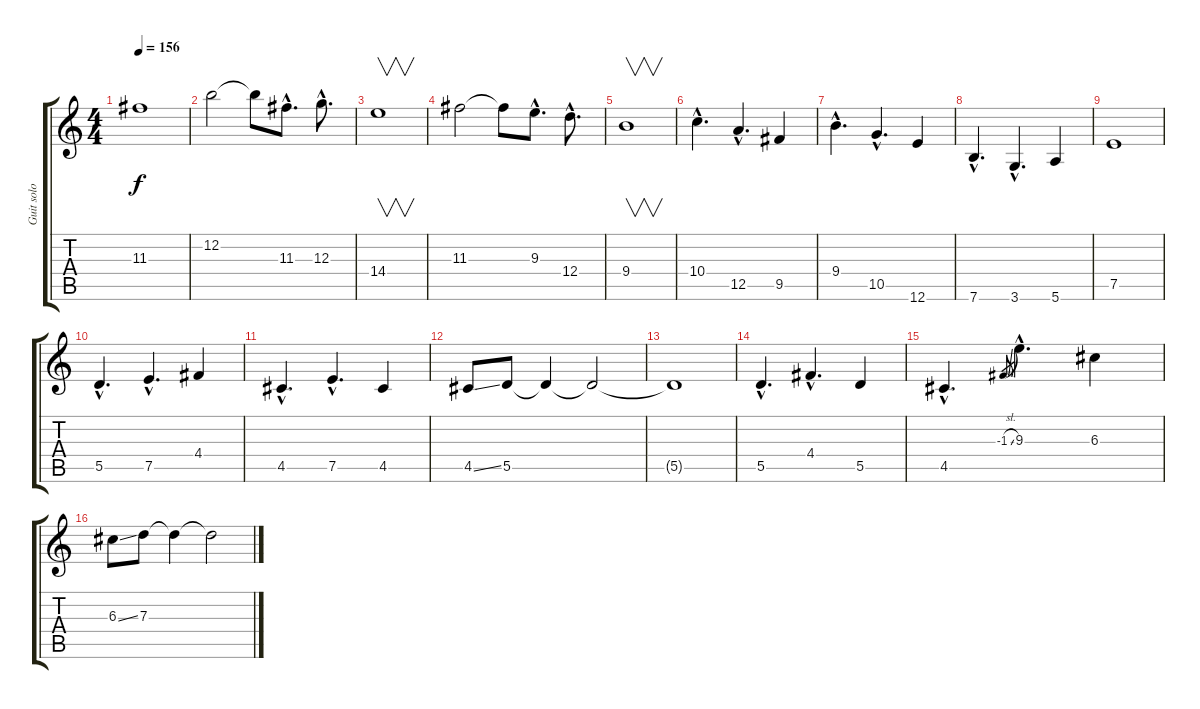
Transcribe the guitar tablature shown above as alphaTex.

\track ("Guit solo 2" "Guit solo ") {instrument overdrivenguitar}
\staff {score tabs}
\tuning (E4 B3 G3 D3 A2 E2) {hide}
\ts (4 4)
\tempo 156
\clef g2
\ks c
11.3{t}.1{dy f} |
12.2.2 12.2{t}.8 11.3{hac}.8{d} 12.3{hac}.8{d} |
14.4.1{v} |
11.3.2 11.3{t}.8 9.3{hac}.8{d} 12.4{hac}.8{d} |
9.4.1{v} |
10.4{hac}.4{d} 12.5{hac}.4{d} 9.5.4 |
9.4{hac}.4{d} 10.5{hac}.4{d} 12.6.4 |
7.6{hac}.4{d} 3.6{hac}.4{d} 5.6.4 |
7.5.1 |
5.5{hac}.4{d} 7.5{hac}.4{d} 4.4.4 |
4.5{hac}.4{d} 7.5{hac}.4{d} 4.5.4 |
4.5{ss}.8 5.5.8 5.5{t}.4 5.5{t}.2 |
5.5{t}.1 |
5.5{hac}.4{d} 4.4{hac}.4{d} 5.5.4 |
4.5{hac}.4{d} -1.3{sl}.8{gr} 9.3{hac}.4{d} 6.3.4 |
6.3{ss}.8 7.3.8 7.3{t}.4 7.3{t}.2
